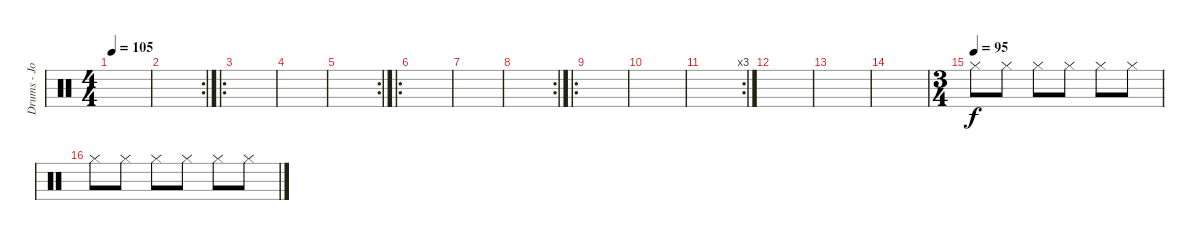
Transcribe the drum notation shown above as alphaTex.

\track ("Drums - John (2)" "Drums - Jo") {instrument percussion}
\staff {score}
\articulation defaults
\ts (4 4)
\tempo 105
\clef neutral
\ks c
|
\rc 2
|
\ro
|
|
\rc 2
|
\ro
|
|
\rc 2
|
\ro
|
|
\rc 3
|
|
|
|
\ts (3 4)
\tempo (95)
"Hi-Hat (closed)".8{volume 6} "Hi-Hat (closed)".8 "Hi-Hat (closed)".8 "Hi-Hat (closed)".8 "Hi-Hat (closed)".8 "Hi-Hat (closed)".8 |
"Hi-Hat (closed)".8 "Hi-Hat (closed)".8 "Hi-Hat (closed)".8 "Hi-Hat (closed)".8 "Hi-Hat (closed)".8 "Hi-Hat (closed)".8
